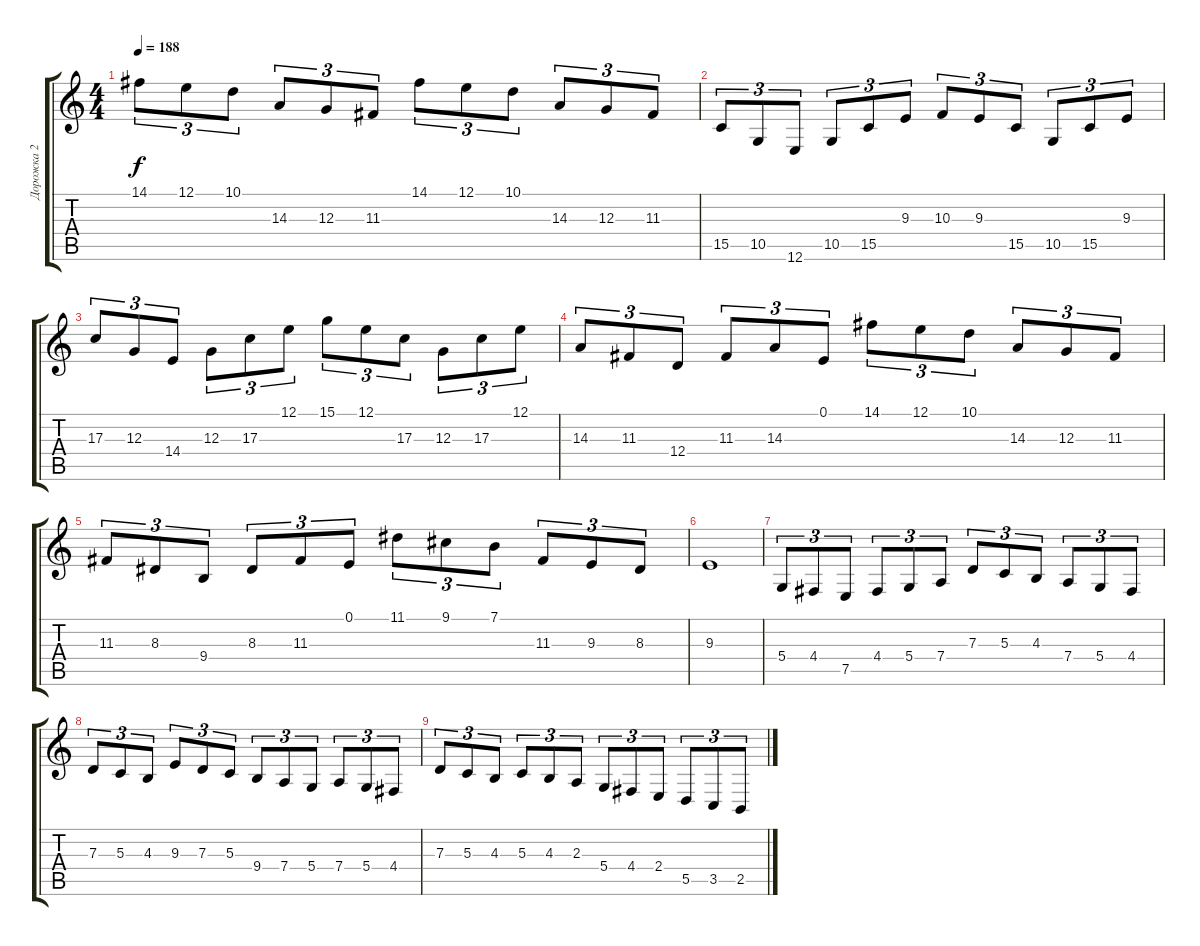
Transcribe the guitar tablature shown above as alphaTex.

\track ("Дорожка 2" "Дорожка 2") {instrument musicbox}
\staff {score tabs}
\tuning (E4 B3 G3 D3 A2 E2) {hide}
\ts (4 4)
\tempo 188
\clef g2
\ks c
14.1.8{tu (3 2) dy f} 12.1.8{tu (3 2)} 10.1.8{tu (3 2)} 14.3.8{tu (3 2)} 12.3.8{tu (3 2)} 11.3.8{tu (3 2)} 14.1.8{tu (3 2)} 12.1.8{tu (3 2)} 10.1.8{tu (3 2)} 14.3.8{tu (3 2)} 12.3.8{tu (3 2)} 11.3.8{tu (3 2)} |
15.5.8{tu (3 2)} 10.5.8{tu (3 2)} 12.6.8{tu (3 2)} 10.5.8{tu (3 2)} 15.5.8{tu (3 2)} 9.3.8{tu (3 2)} 10.3.8{tu (3 2)} 9.3.8{tu (3 2)} 15.5.8{tu (3 2)} 10.5.8{tu (3 2)} 15.5.8{tu (3 2)} 9.3.8{tu (3 2)} |
17.3.8{tu (3 2)} 12.3.8{tu (3 2)} 14.4.8{tu (3 2)} 12.3.8{tu (3 2)} 17.3.8{tu (3 2)} 12.1.8{tu (3 2)} 15.1.8{tu (3 2)} 12.1.8{tu (3 2)} 17.3.8{tu (3 2)} 12.3.8{tu (3 2)} 17.3.8{tu (3 2)} 12.1.8{tu (3 2)} |
14.3.8{tu (3 2)} 11.3.8{tu (3 2)} 12.4.8{tu (3 2)} 11.3.8{tu (3 2)} 14.3.8{tu (3 2)} 0.1.8{tu (3 2)} 14.1.8{tu (3 2)} 12.1.8{tu (3 2)} 10.1.8{tu (3 2)} 14.3.8{tu (3 2)} 12.3.8{tu (3 2)} 11.3.8{tu (3 2)} |
11.3.8{tu (3 2)} 8.3.8{tu (3 2)} 9.4.8{tu (3 2)} 8.3.8{tu (3 2)} 11.3.8{tu (3 2)} 0.1.8{tu (3 2)} 11.1.8{tu (3 2)} 9.1.8{tu (3 2)} 7.1.8{tu (3 2)} 11.3.8{tu (3 2)} 9.3.8{tu (3 2)} 8.3.8{tu (3 2)} |
9.3.1 |
5.4.8{tu (3 2)} 4.4.8{tu (3 2)} 7.5.8{tu (3 2)} 4.4.8{tu (3 2)} 5.4.8{tu (3 2)} 7.4.8{tu (3 2)} 7.3.8{tu (3 2)} 5.3.8{tu (3 2)} 4.3.8{tu (3 2)} 7.4.8{tu (3 2)} 5.4.8{tu (3 2)} 4.4.8{tu (3 2)} |
7.3.8{tu (3 2)} 5.3.8{tu (3 2)} 4.3.8{tu (3 2)} 9.3.8{tu (3 2)} 7.3.8{tu (3 2)} 5.3.8{tu (3 2)} 9.4.8{tu (3 2)} 7.4.8{tu (3 2)} 5.4.8{tu (3 2)} 7.4.8{tu (3 2)} 5.4.8{tu (3 2)} 4.4.8{tu (3 2)} |
7.3.8{tu (3 2)} 5.3.8{tu (3 2)} 4.3.8{tu (3 2)} 5.3.8{tu (3 2)} 4.3.8{tu (3 2)} 2.3.8{tu (3 2)} 5.4.8{tu (3 2)} 4.4.8{tu (3 2)} 2.4.8{tu (3 2)} 5.5.8{tu (3 2)} 3.5.8{tu (3 2)} 2.5.8{tu (3 2)}
